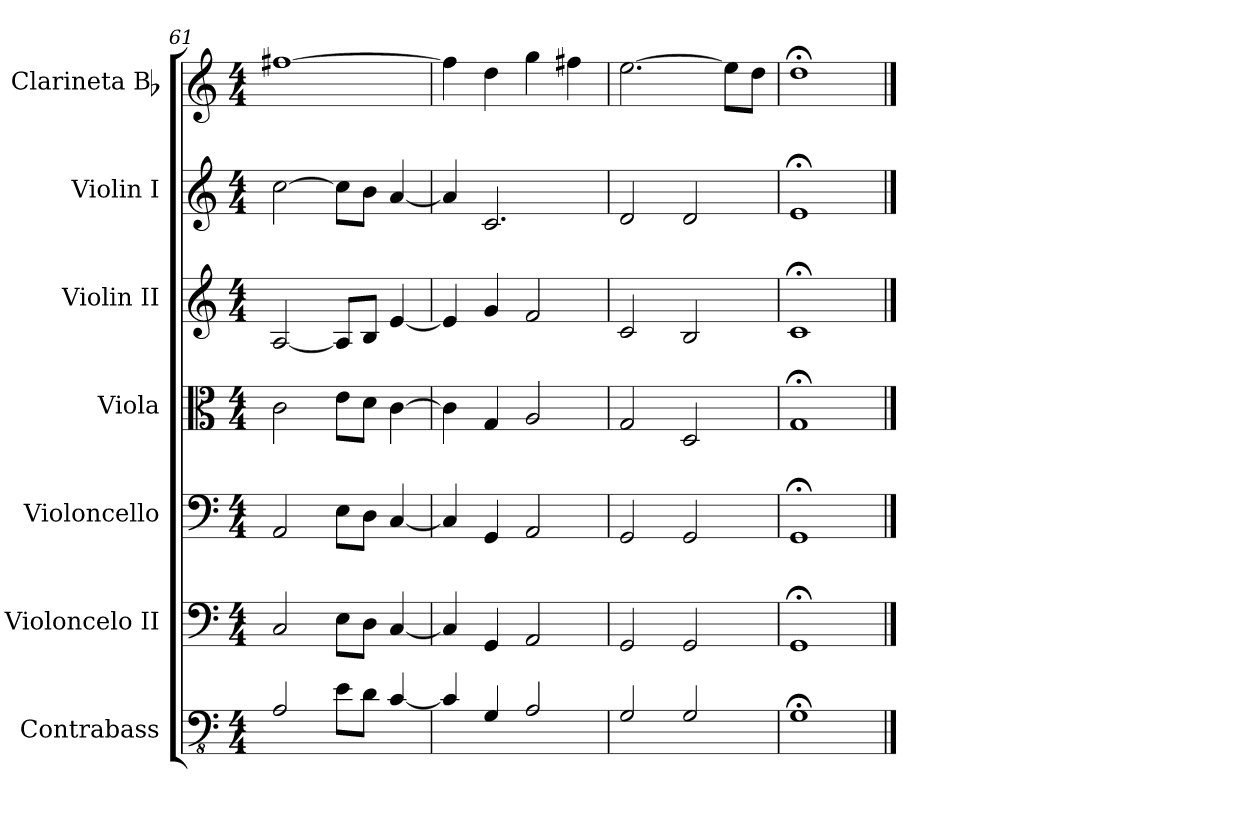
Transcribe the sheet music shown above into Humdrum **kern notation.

**kern	**kern	**kern	**kern	**kern	**kern	**kern
*part7	*part6	*part5	*part4	*part3	*part2	*part1
*staff7	*staff6	*staff5	*staff4	*staff3	*staff2	*staff1
*I"Contrabass	*I"Violoncelo II	*I"Violoncello	*I"Viola	*I"Violin II	*I"Violin I	*I"Clarineta Bb
*I'Cb	*I'Vc.II	*I'Vc	*I'Vla	*I'Vln	*I'Vln	*I'Cl. Bb
*clefFv4	*clefF4	*clefF4	*clefC3	*clefG2	*clefG2	*clefG2
*ITrd7c12	*	*	*	*	*	*ITrd1c2
*k[]	*k[]	*k[]	*k[]	*k[]	*k[]	*k[b-e-]
*M4/4	*M4/4	*M4/4	*M4/4	*M4/4	*M4/4	*M4/4
=61	=61	=61	=61	=61	=61	=61
2AAA/	2C/	2AA/	2c\	[2A/	[2cc\	[1een
8EE\L	8E\L	8E\L	8e\L	8A/L]	8cc\L]	.
8DD\J	8D\J	8D\J	8d\J	8B/J	8b\J	.
[4CC/	[4C/	[4C/	[4c\	[4e/	[4a/	.
!!LO:PB:g=z
=62	=62	=62	=62	=62	=62	=62
4CC/]	4C/]	4C/]	4c\]	4e/]	4a/]	4ee\]
4GGG/	4GG/	4GG/	4G/	4g/	2.c/	4cc\
2AAA/	2AA/	2AA/	2A/	2f/	.	4ff\
.	.	.	.	.	.	4een\
=63	=63	=63	=63	=63	=63	=63
2GGG/	2GG/	2GG/	2G/	2c/	2d/	[2.dd\
2GGG/	2GG/	2GG/	2D/	2B/	2d/	.
.	.	.	.	.	.	8dd\L]
.	.	.	.	.	.	8cc\J
=64	=64	=64	=64	=64	=64	=64
1GGG;<	1GG;<	1GG;<	1G;<	1c;<	1e;<	1cc;<
==	==	==	==	==	==	==
*-	*-	*-	*-	*-	*-	*-
